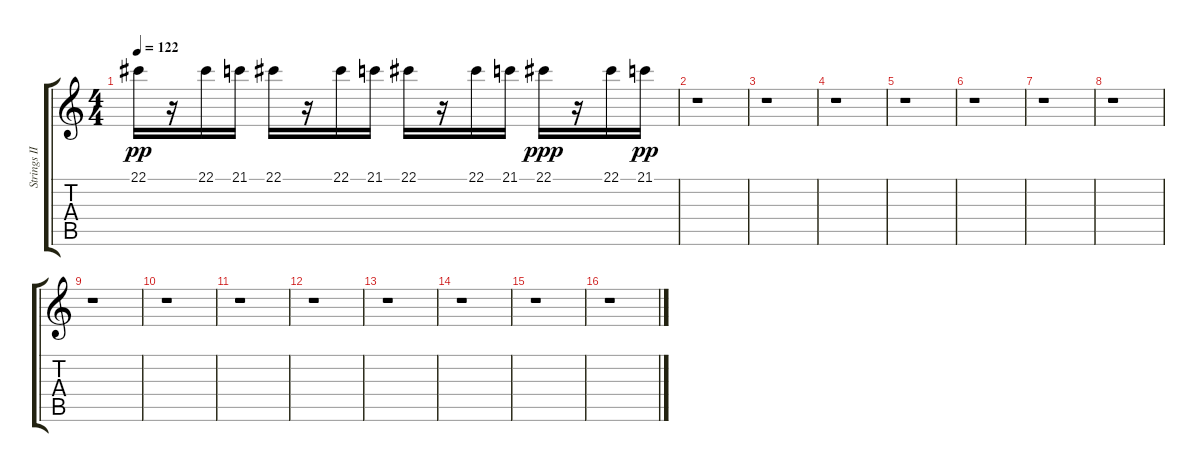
\track ("Strings III" "Strings II") {instrument fx3crystal}
\staff {score tabs}
\tuning (Eb4 Bb3 Gb3 Db3 Ab2 Eb2) {hide}
\ts (4 4)
\tempo 122
\clef g2
\ks c
22.1.16{dy pp} r.16 22.1.16 21.1.16 22.1.16 r.16 22.1.16 21.1.16 22.1.16 r.16 22.1.16 21.1.16 22.1.16{dy ppp} r.16 22.1.16 21.1.16{dy pp} |
r.1 |
r.1 |
r.1 |
r.1 |
r.1 |
r.1 |
r.1 |
r.1 |
r.1 |
r.1 |
r.1 |
r.1 |
r.1 |
r.1 |
r.1
